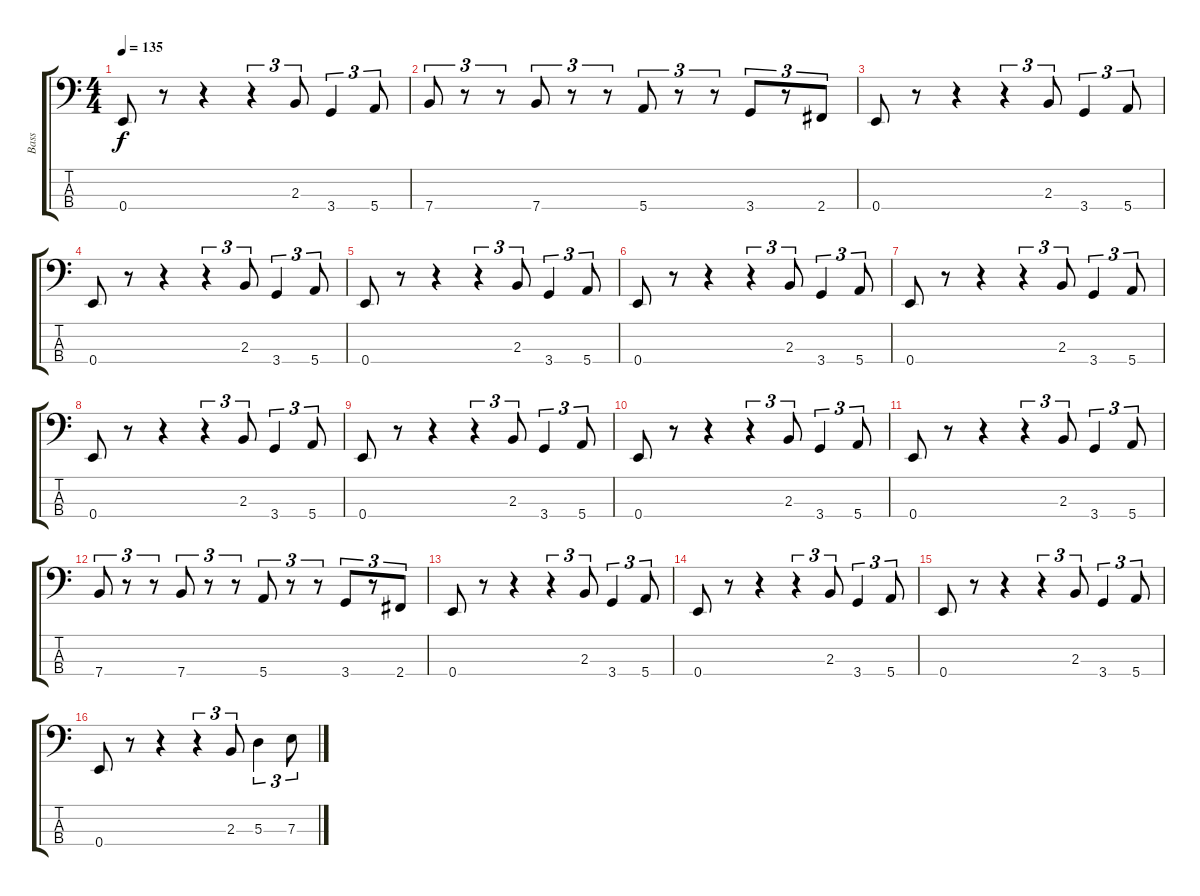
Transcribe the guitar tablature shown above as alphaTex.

\track ("Bass" "Bass") {instrument electricbassfinger}
\staff {score tabs}
\tuning (G2 D2 A1 E1) {hide}
\ts (4 4)
\tempo 135
\clef f4
\ks c
0.4.8{dy f} r.8 r.4 r.4{tu (3 2)} 2.3.8{tu (3 2)} 3.4.4{tu (3 2)} 5.4.8{tu (3 2)} |
7.4.8{tu (3 2)} r.8{tu (3 2)} r.8{tu (3 2)} 7.4.8{tu (3 2)} r.8{tu (3 2)} r.8{tu (3 2)} 5.4.8{tu (3 2)} r.8{tu (3 2)} r.8{tu (3 2)} 3.4.8{tu (3 2)} r.8{tu (3 2)} 2.4.8{tu (3 2)} |
0.4.8 r.8 r.4 r.4{tu (3 2)} 2.3.8{tu (3 2)} 3.4.4{tu (3 2)} 5.4.8{tu (3 2)} |
0.4.8 r.8 r.4 r.4{tu (3 2)} 2.3.8{tu (3 2)} 3.4.4{tu (3 2)} 5.4.8{tu (3 2)} |
0.4.8 r.8 r.4 r.4{tu (3 2)} 2.3.8{tu (3 2)} 3.4.4{tu (3 2)} 5.4.8{tu (3 2)} |
0.4.8 r.8 r.4 r.4{tu (3 2)} 2.3.8{tu (3 2)} 3.4.4{tu (3 2)} 5.4.8{tu (3 2)} |
0.4.8 r.8 r.4 r.4{tu (3 2)} 2.3.8{tu (3 2)} 3.4.4{tu (3 2)} 5.4.8{tu (3 2)} |
0.4.8 r.8 r.4 r.4{tu (3 2)} 2.3.8{tu (3 2)} 3.4.4{tu (3 2)} 5.4.8{tu (3 2)} |
0.4.8 r.8 r.4 r.4{tu (3 2)} 2.3.8{tu (3 2)} 3.4.4{tu (3 2)} 5.4.8{tu (3 2)} |
0.4.8 r.8 r.4 r.4{tu (3 2)} 2.3.8{tu (3 2)} 3.4.4{tu (3 2)} 5.4.8{tu (3 2)} |
0.4.8 r.8 r.4 r.4{tu (3 2)} 2.3.8{tu (3 2)} 3.4.4{tu (3 2)} 5.4.8{tu (3 2)} |
7.4.8{tu (3 2)} r.8{tu (3 2)} r.8{tu (3 2)} 7.4.8{tu (3 2)} r.8{tu (3 2)} r.8{tu (3 2)} 5.4.8{tu (3 2)} r.8{tu (3 2)} r.8{tu (3 2)} 3.4.8{tu (3 2)} r.8{tu (3 2)} 2.4.8{tu (3 2)} |
0.4.8 r.8 r.4 r.4{tu (3 2)} 2.3.8{tu (3 2)} 3.4.4{tu (3 2)} 5.4.8{tu (3 2)} |
0.4.8 r.8 r.4 r.4{tu (3 2)} 2.3.8{tu (3 2)} 3.4.4{tu (3 2)} 5.4.8{tu (3 2)} |
0.4.8 r.8 r.4 r.4{tu (3 2)} 2.3.8{tu (3 2)} 3.4.4{tu (3 2)} 5.4.8{tu (3 2)} |
0.4.8 r.8 r.4 r.4{tu (3 2)} 2.3.8{tu (3 2)} 5.3.4{tu (3 2)} 7.3.8{tu (3 2)}
